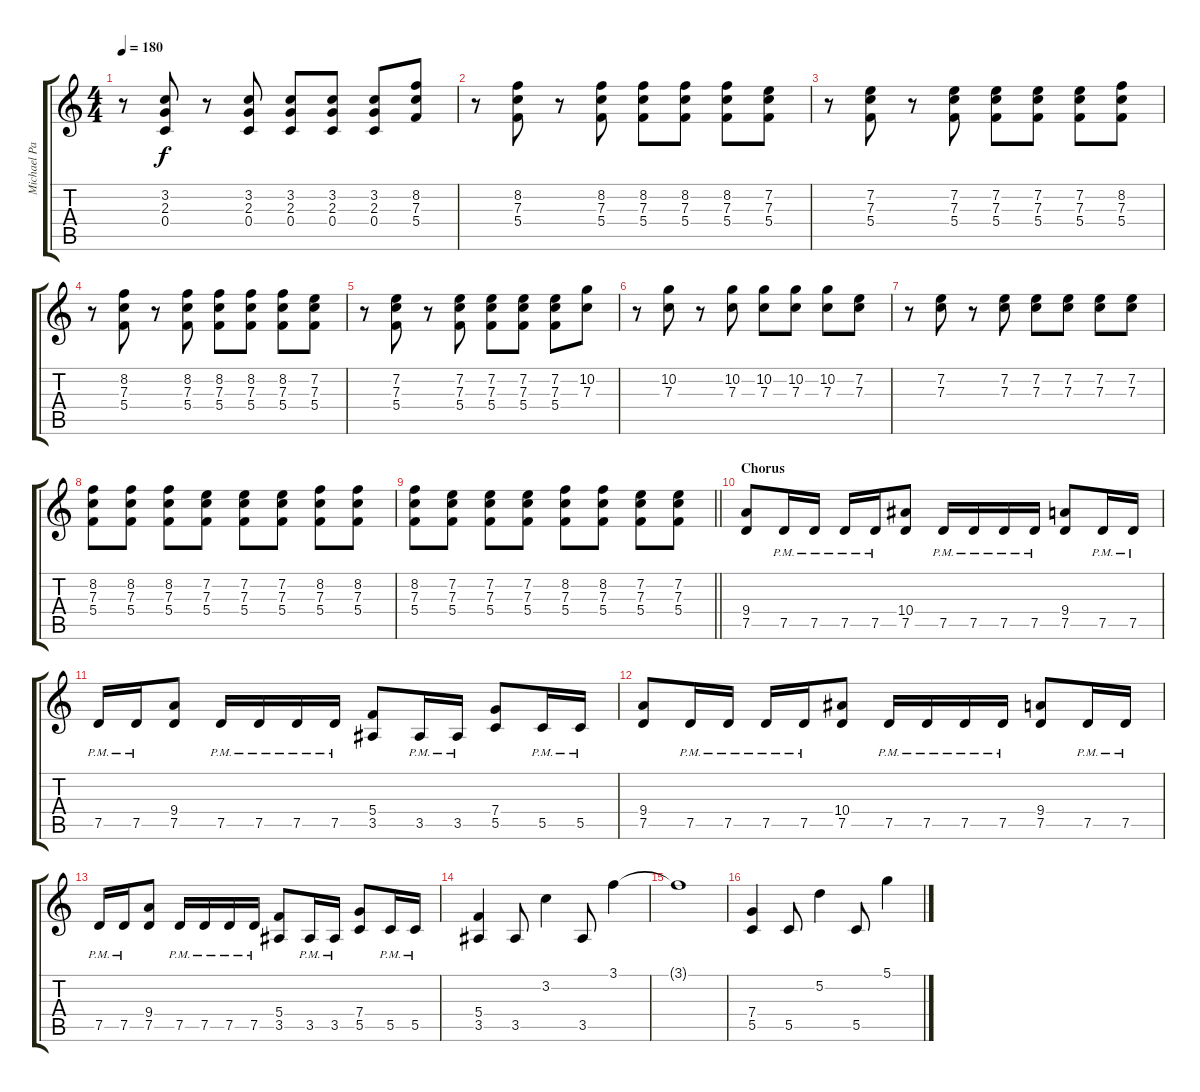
\track ("Michael Padget" "Michael Pa") {instrument distortionguitar}
\staff {score tabs}
\tuning (D4 A3 F3 C3 G2 C2) {hide}
\ts (4 4)
\tempo 180
\clef g2
\ks c
r.8{dy f} (3.2 2.3 0.4).8 r.8 (3.2 2.3 0.4).8 (3.2 2.3 0.4).8 (3.2 2.3 0.4).8 (3.2 2.3 0.4).8 (8.2 7.3 5.4).8 |
r.8 (8.2 7.3 5.4).8 r.8 (8.2 7.3 5.4).8 (8.2 7.3 5.4).8 (8.2 7.3 5.4).8 (8.2 7.3 5.4).8 (7.2 7.3 5.4).8 |
r.8 (7.2 7.3 5.4).8 r.8 (7.2 7.3 5.4).8 (7.2 7.3 5.4).8 (7.2 7.3 5.4).8 (7.2 7.3 5.4).8 (8.2 7.3 5.4).8 |
r.8 (8.2 7.3 5.4).8 r.8 (8.2 7.3 5.4).8 (8.2 7.3 5.4).8 (8.2 7.3 5.4).8 (8.2 7.3 5.4).8 (7.2 7.3 5.4).8 |
r.8 (7.2 7.3 5.4).8 r.8 (7.2 7.3 5.4).8 (7.2 7.3 5.4).8 (7.2 7.3 5.4).8 (7.2 7.3 5.4).8 (10.2 7.3).8 |
r.8 (10.2 7.3).8 r.8 (10.2 7.3).8 (10.2 7.3).8 (10.2 7.3).8 (10.2 7.3).8 (7.2 7.3).8 |
r.8 (7.2 7.3).8 r.8 (7.2 7.3).8 (7.2 7.3).8 (7.2 7.3).8 (7.2 7.3).8 (7.2 7.3).8 |
(8.2 7.3 5.4).8 (8.2 7.3 5.4).8 (8.2 7.3 5.4).8 (7.2 7.3 5.4).8 (7.2 7.3 5.4).8 (7.2 7.3 5.4).8 (8.2 7.3 5.4).8 (8.2 7.3 5.4).8 |
\barLineRight lightlight
(8.2 7.3 5.4).8 (7.2 7.3 5.4).8 (7.2 7.3 5.4).8 (7.2 7.3 5.4).8 (8.2 7.3 5.4).8 (8.2 7.3 5.4).8 (7.2 7.3 5.4).8 (7.2 7.3 5.4).8 |
\section ("" "Chorus")
(9.4 7.5).8{balance 0} 7.5{pm}.16 7.5{pm}.16 7.5{pm}.16 7.5{pm}.16 (10.4 7.5).8 7.5{pm}.16 7.5{pm}.16 7.5{pm}.16 7.5{pm}.16 (9.4 7.5).8 7.5{pm}.16 7.5{pm}.16 |
7.5{pm}.16 7.5{pm}.16 (9.4 7.5).8 7.5{pm}.16 7.5{pm}.16 7.5{pm}.16 7.5{pm}.16 (5.4 3.5).8 3.5{pm}.16 3.5{pm}.16 (7.4 5.5).8 5.5{pm}.16 5.5{pm}.16 |
(9.4 7.5).8 7.5{pm}.16 7.5{pm}.16 7.5{pm}.16 7.5{pm}.16 (10.4 7.5).8 7.5{pm}.16 7.5{pm}.16 7.5{pm}.16 7.5{pm}.16 (9.4 7.5).8 7.5{pm}.16 7.5{pm}.16 |
7.5{pm}.16 7.5{pm}.16 (9.4 7.5).8 7.5{pm}.16 7.5{pm}.16 7.5{pm}.16 7.5{pm}.16 (5.4 3.5).8 3.5{pm}.16 3.5{pm}.16 (7.4 5.5).8 5.5{pm}.16 5.5{pm}.16 |
(5.4 3.5).4 3.5.8 3.2.4 3.5.8 3.1.4 |
3.1{t}.1 |
(7.4 5.5).4 5.5.8 5.2.4 5.5.8 5.1.4
